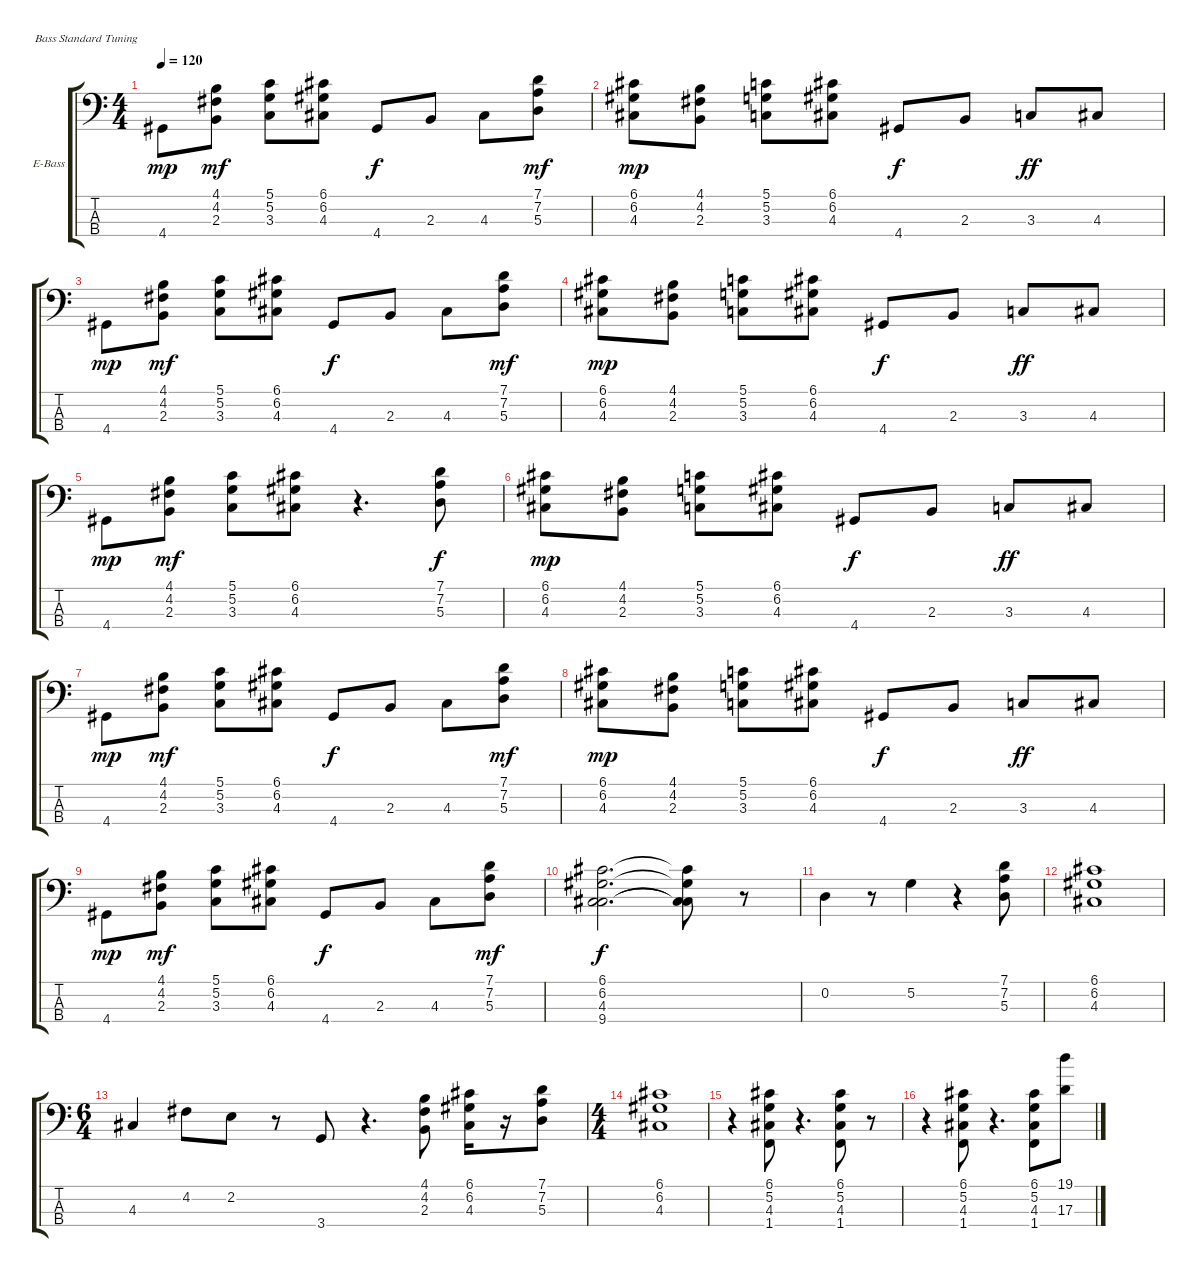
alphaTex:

\bracketExtendMode groupsimilarinstruments
\firstSystemTrackNameOrientation horizontal
\otherSystemsTrackNameOrientation horizontal
\track ("Turbo Bass" "E-Bass") {instrument slapbass1}
\staff {score tabs}
\tuning (G2 D2 A1 E1)
\ts (4 4)
\tempo 120
\clef f4
\ks c
4.4.8{dy mp} (4.1 4.2 2.3).8{dy mf} (5.1 5.2 3.3).8 (6.1 6.2 4.3).8 4.4.8{dy f} 2.3.8 4.3.8 (7.1 7.2 5.3).8{dy mf} |
(6.1 6.2 4.3).8{dy mp} (4.1 4.2 2.3).8 (5.1 5.2 3.3).8 (6.1 6.2 4.3).8 4.4.8{dy f} 2.3.8 3.3.8{dy ff} 4.3.8 |
4.4.8{dy mp} (4.1 4.2 2.3).8{dy mf} (5.1 5.2 3.3).8 (6.1 6.2 4.3).8 4.4.8{dy f} 2.3.8 4.3.8 (7.1 7.2 5.3).8{dy mf} |
(6.1 6.2 4.3).8{dy mp} (4.1 4.2 2.3).8 (5.1 5.2 3.3).8 (6.1 6.2 4.3).8 4.4.8{dy f} 2.3.8 3.3.8{dy ff} 4.3.8 |
4.4.8{dy mp} (4.1 4.2 2.3).8{dy mf} (5.1 5.2 3.3).8 (6.1 6.2 4.3).8 r.4{d} (7.1 7.2 5.3).8{dy f} |
(6.1 6.2 4.3).8{dy mp} (4.1 4.2 2.3).8 (5.1 5.2 3.3).8 (6.1 6.2 4.3).8 4.4.8{dy f} 2.3.8 3.3.8{dy ff} 4.3.8 |
4.4.8{dy mp} (4.1 4.2 2.3).8{dy mf} (5.1 5.2 3.3).8 (6.1 6.2 4.3).8 4.4.8{dy f} 2.3.8 4.3.8 (7.1 7.2 5.3).8{dy mf} |
(6.1 6.2 4.3).8{dy mp} (4.1 4.2 2.3).8 (5.1 5.2 3.3).8 (6.1 6.2 4.3).8 4.4.8{dy f} 2.3.8 3.3.8{dy ff} 4.3.8 |
4.4.8{dy mp} (4.1 4.2 2.3).8{dy mf} (5.1 5.2 3.3).8 (6.1 6.2 4.3).8 4.4.8{dy f} 2.3.8 4.3.8 (7.1 7.2 5.3).8{dy mf} |
(6.1 6.2 4.3 9.4).2{d dy f} (6.1{t} 6.2{t} 4.3{t} 9.4{t}).8 r.8 |
0.2.4 r.8 5.2.4 r.4 (7.1 7.2 5.3).8 |
(6.1 6.2 4.3).1 |
\ts (6 4)
4.3.4 4.2.8 2.2.8 r.8 3.4.8 r.4{d} (4.1 4.2 2.3).8 (6.1 6.2 4.3).16 r.16 (7.1 7.2 5.3).8 |
\ts (4 4)
(6.1 6.2 4.3).1 |
r.4 (6.1 5.2 4.3 1.4).8 r.4{d} (6.1 5.2 4.3 1.4).8 r.8 |
r.4 (6.1 5.2 4.3 1.4).8 r.4{d} (6.1 5.2 4.3 1.4).8 (19.1 17.3).8
